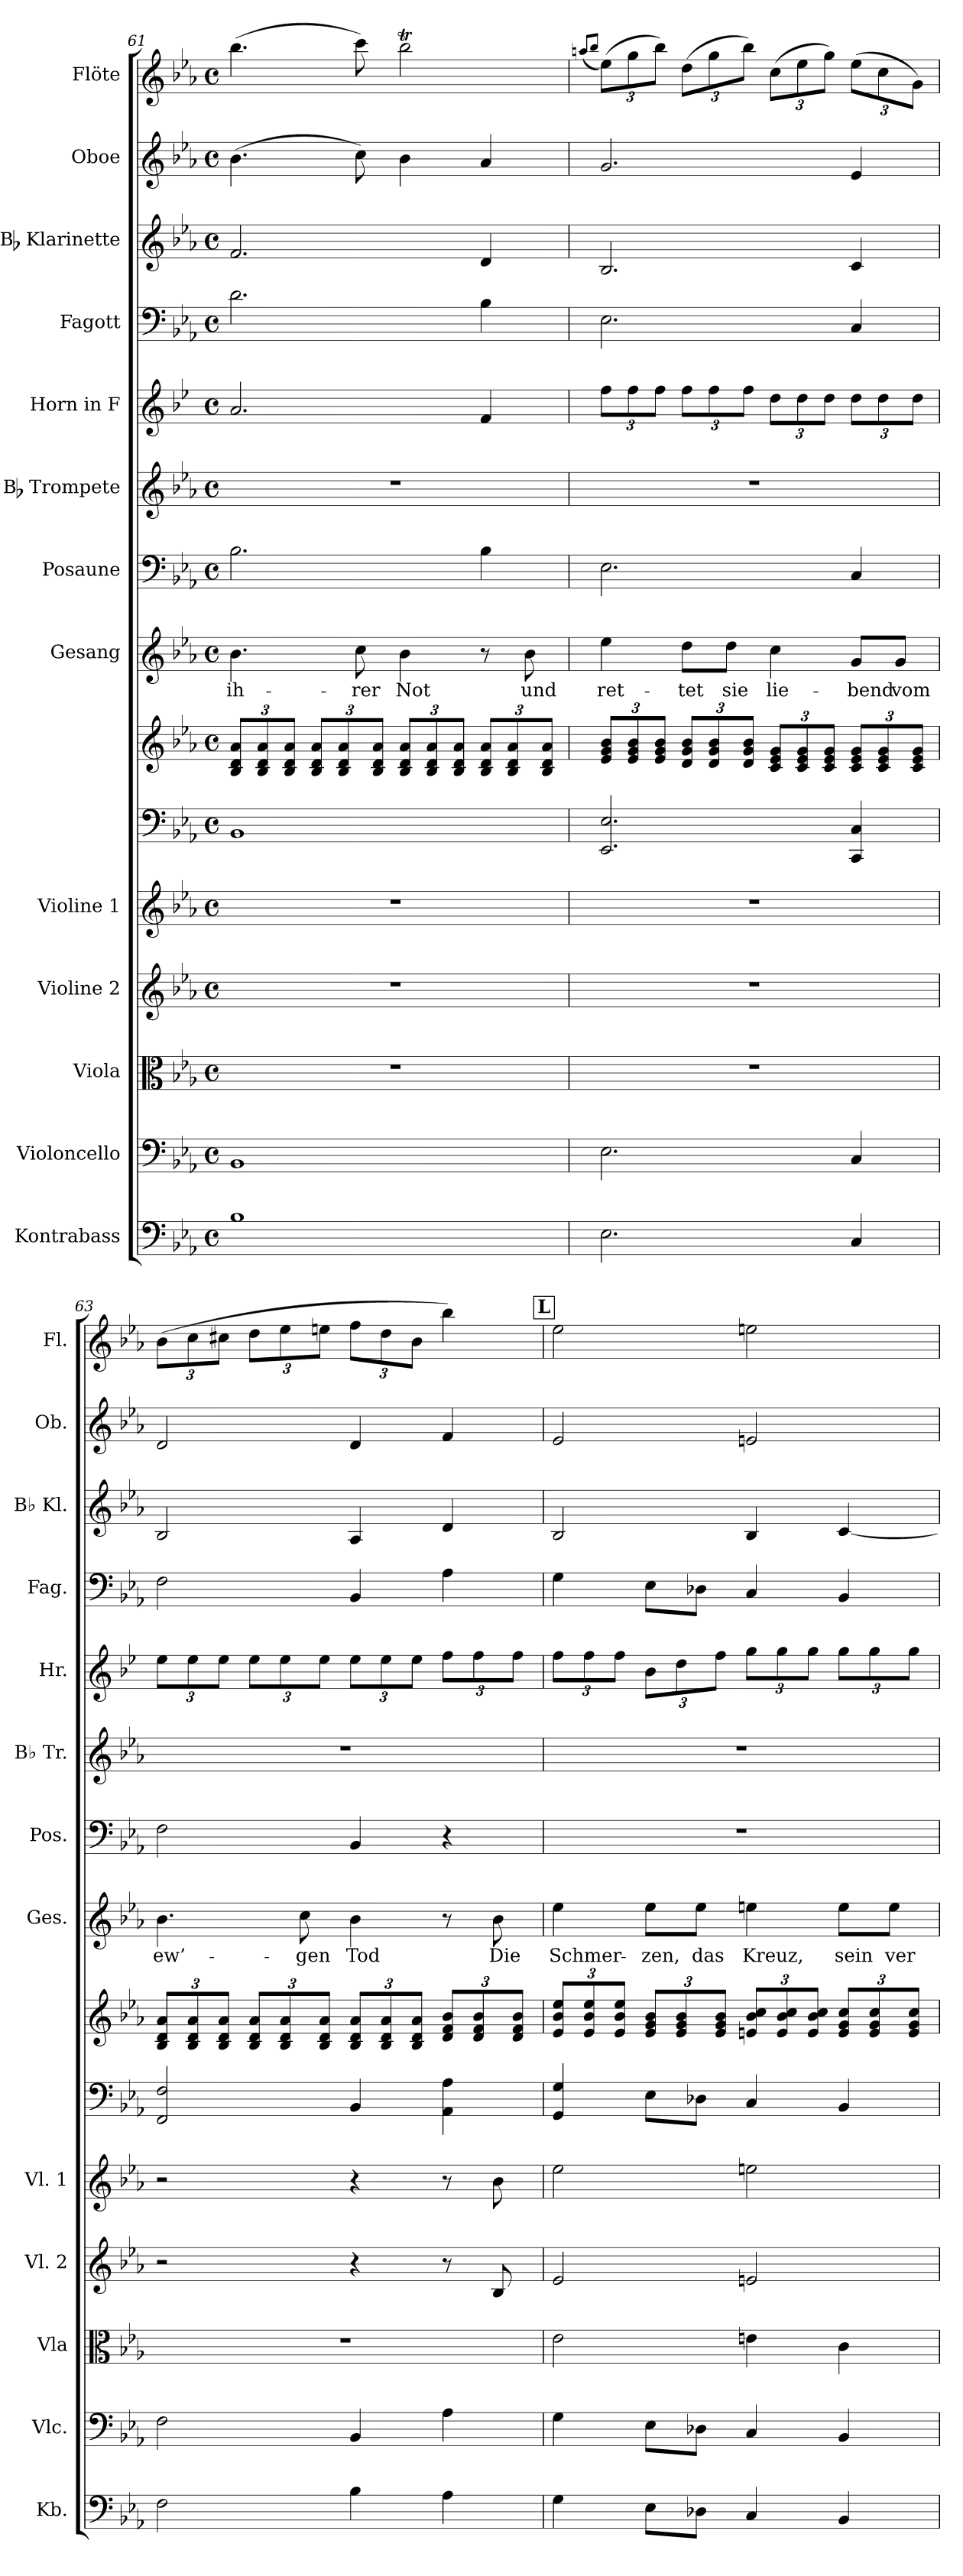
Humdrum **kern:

**kern	**kern	**kern	**kern	**kern	**kern	**kern	**kern	**text	**kern	**kern	**kern	**kern	**kern	**kern	**kern
*part14	*part13	*part12	*part11	*part10	*part9	*part9	*part8	*part8	*part7	*part6	*part5	*part4	*part3	*part2	*part1
*staff15	*staff14	*staff13	*staff12	*staff11	*staff10	*staff9	*staff8	*staff8	*staff7	*staff6	*staff5	*staff4	*staff3	*staff2	*staff1
*I"Kontrabass	*I"Violoncello	*I"Viola	*I"Violine 2	*I"Violine 1	*	*	*I"Gesang	*	*I"Posaune	*I"Bb Trompete	*I"Horn in F	*I"Fagott	*I"Bb Klarinette	*I"Oboe	*I"Flöte
*I'Kb.	*I'Vlc.	*I'Vla	*I'Vl. 2	*I'Vl. 1	*	*	*I'Ges.	*	*I'Pos.	*I'Bb Tr.	*I'Hr.	*I'Fag.	*I'Bb Kl.	*I'Ob.	*I'Fl.
*clefF4	*clefF4	*clefC3	*clefG2	*clefG2	*clefF4	*clefG2	*clefG2	*	*clefF4	*clefG2	*clefG2	*clefF4	*clefG2	*clefG2	*clefG2
*	*	*	*	*	*	*	*	*	*	*ITrd8c14	*ITrd4c7	*	*ITrd8c14	*	*
*k[b-e-a-]	*k[b-e-a-]	*k[b-e-a-]	*k[b-e-a-]	*k[b-e-a-]	*k[b-e-a-]	*k[b-e-a-]	*k[b-e-a-]	*	*k[b-e-a-]	*k[b-e-a-]	*k[b-e-a-]	*k[b-e-a-]	*k[b-e-a-]	*k[b-e-a-]	*k[b-e-a-]
*E-:	*E-:	*E-:	*E-:	*E-:	*E-:	*E-:	*E-:	*	*E-:	*E-:	*E-:	*E-:	*E-:	*E-:	*E-:
*M4/4	*M4/4	*M4/4	*M4/4	*M4/4	*M4/4	*M4/4	*M4/4	*	*M4/4	*M4/4	*M4/4	*M4/4	*M4/4	*M4/4	*M4/4
*met(c)	*met(c)	*met(c)	*met(c)	*met(c)	*met(c)	*met(c)	*met(c)	*	*met(c)	*met(c)	*met(c)	*met(c)	*met(c)	*met(c)	*met(c)
=61	=61	=61	=61	=61	=61	=61	=61	=61	=61	=61	=61	=61	=61	=61	=61
!	!	!	!	!	!	!	!	!LO:LY:b	!	!	!	!	!	!	!
1B-	1BB-	1r	1r	1r	1BB-	12B-/ 12d/ 12a-/L	4.b-\	ih-	2.B-\	1r	2.d/	2.d\	2.F/	(>4.b-\	(>4.bb-\
.	.	.	.	.	.	12B-/ 12d/ 12a-/	.	.	.	.	.	.	.	.	.
.	.	.	.	.	.	12B-/ 12d/ 12a-/J	.	.	.	.	.	.	.	.	.
.	.	.	.	.	.	12B-/ 12d/ 12a-/L	.	.	.	.	.	.	.	.	.
.	.	.	.	.	.	12B-/ 12d/ 12a-/	.	.	.	.	.	.	.	.	.
!	!	!	!	!	!	!	!	!LO:LY:b	!	!	!	!	!	!	!
.	.	.	.	.	.	.	8cc\	-rer	.	.	.	.	.	8cc\)	8ccc\)
.	.	.	.	.	.	12B-/ 12d/ 12a-/J	.	.	.	.	.	.	.	.	.
!	!	!	!	!	!	!	!	!LO:LY:b	!	!	!	!	!	!	!
.	.	.	.	.	.	12B-/ 12d/ 12a-/L	4b-\	Not	.	.	.	.	.	4b-\	2bb-T\
.	.	.	.	.	.	12B-/ 12d/ 12a-/	.	.	.	.	.	.	.	.	.
.	.	.	.	.	.	12B-/ 12d/ 12a-/J	.	.	.	.	.	.	.	.	.
.	.	.	.	.	.	12B-/ 12d/ 12a-/L	8r	.	4B-\	.	4B-/	4B-\	4D/	4a-/	.
.	.	.	.	.	.	12B-/ 12d/ 12a-/	.	.	.	.	.	.	.	.	.
!	!	!	!	!	!	!	!	!LO:LY:b	!	!	!	!	!	!	!
.	.	.	.	.	.	.	8b-\	und	.	.	.	.	.	.	.
.	.	.	.	.	.	12B-/ 12d/ 12a-/J	.	.	.	.	.	.	.	.	.
=62	=62	=62	=62	=62	=62	=62	=62	=62	=62	=62	=62	=62	=62	=62	=62
.	.	.	.	.	.	.	.	.	.	.	.	.	.	.	(<8qaan/L
.	.	.	.	.	.	.	.	.	.	.	.	.	.	.	8qbb-/J
!	!	!	!	!	!	!	!	!LO:LY:b	!	!	!	!	!	!	!
2.E-\	2.E-\	1r	1r	1r	2.EE-/ 2.E-/	12e-/ 12g/ 12b-/L	4ee-\	ret-	2.E-\	1r	12b-\L	2.E-\	2.BB-/	2.g/	(>12ee-\L)
.	.	.	.	.	.	12e-/ 12g/ 12b-/	.	.	.	.	12b-\	.	.	.	12gg\
.	.	.	.	.	.	12e-/ 12g/ 12b-/J	.	.	.	.	12b-\J	.	.	.	12bb-\J)
!	!	!	!	!	!	!	!	!LO:LY:b	!	!	!	!	!	!	!
.	.	.	.	.	.	12d/ 12g/ 12b-/L	8dd\L	-tet	.	.	12b-\L	.	.	.	(>12dd\L
.	.	.	.	.	.	12d/ 12g/ 12b-/	.	.	.	.	12b-\	.	.	.	12gg\
!	!	!	!	!	!	!	!	!LO:LY:b	!	!	!	!	!	!	!
.	.	.	.	.	.	.	8dd\J	sie	.	.	.	.	.	.	.
.	.	.	.	.	.	12d/ 12g/ 12b-/J	.	.	.	.	12b-\J	.	.	.	12bb-\J)
!	!	!	!	!	!	!	!	!LO:LY:b	!	!	!	!	!	!	!
.	.	.	.	.	.	12c/ 12e-/ 12g/L	4cc\	lie-	.	.	12g\L	.	.	.	(>12cc\L
.	.	.	.	.	.	12c/ 12e-/ 12g/	.	.	.	.	12g\	.	.	.	12ee-\
.	.	.	.	.	.	12c/ 12e-/ 12g/J	.	.	.	.	12g\J	.	.	.	12gg\J)
!	!	!	!	!	!	!	!	!LO:LY:b	!	!	!	!	!	!	!
4C/	4C/	.	.	.	4CC/ 4C/	12c/ 12e-/ 12g/L	8g/L	-bend	4C/	.	12g\L	4C/	4C/	4e-/	(>12ee-\L
.	.	.	.	.	.	12c/ 12e-/ 12g/	.	.	.	.	12g\	.	.	.	12cc\
!	!	!	!	!	!	!	!	!LO:LY:b	!	!	!	!	!	!	!
.	.	.	.	.	.	.	8g/J	vom	.	.	.	.	.	.	.
.	.	.	.	.	.	12c/ 12e-/ 12g/J	.	.	.	.	12g\J	.	.	.	12g\J)
!!LO:PB:g=z
=63	=63	=63	=63	=63	=63	=63	=63	=63	=63	=63	=63	=63	=63	=63	=63
!	!	!	!	!	!	!	!	!LO:LY:b	!	!	!	!	!	!	!
2F\	2F\	1r	2r	2r	2FF/ 2F/	12B-/ 12d/ 12a-/L	4.b-\	ew’-	2F\	1r	12a-\L	2F\	2BB-/	2d/	(>12b-\L
.	.	.	.	.	.	12B-/ 12d/ 12a-/	.	.	.	.	12a-\	.	.	.	12cc\
.	.	.	.	.	.	12B-/ 12d/ 12a-/J	.	.	.	.	12a-\J	.	.	.	12cc#X\J
.	.	.	.	.	.	12B-/ 12d/ 12a-/L	.	.	.	.	12a-\L	.	.	.	12dd\L
.	.	.	.	.	.	12B-/ 12d/ 12a-/	.	.	.	.	12a-\	.	.	.	12ee-\
!	!	!	!	!	!	!	!	!LO:LY:b	!	!	!	!	!	!	!
.	.	.	.	.	.	.	8cc\	-gen	.	.	.	.	.	.	.
.	.	.	.	.	.	12B-/ 12d/ 12a-/J	.	.	.	.	12a-\J	.	.	.	12een\J
!	!	!	!	!	!	!	!	!LO:LY:b	!	!	!	!	!	!	!
4B-\	4BB-/	.	4r	4r	4BB-/	12B-/ 12d/ 12a-/L	4b-\	Tod	4BB-/	.	12a-\L	4BB-/	4AA-/	4d/	12ff\L
.	.	.	.	.	.	12B-/ 12d/ 12a-/	.	.	.	.	12a-\	.	.	.	12dd\
.	.	.	.	.	.	12B-/ 12d/ 12a-/J	.	.	.	.	12a-\J	.	.	.	12b-\J
4A-\	4A-\	.	8r	8r	4AA-\ 4A-\	12d/ 12f/ 12b-/L	8r	.	4r	.	12b-\L	4A-\	4D/	4f/	4bb-\)
.	.	.	.	.	.	12d/ 12f/ 12b-/	.	.	.	.	12b-\	.	.	.	.
!	!	!	!	!	!	!	!	!LO:LY:b	!	!	!	!	!	!	!
.	.	.	8B-/	8b-\	.	.	8b-\	Die	.	.	.	.	.	.	.
.	.	.	.	.	.	12d/ 12f/ 12b-/J	.	.	.	.	12b-\J	.	.	.	.
!!LO:REH:place=s1:a:B:fs=9.8:t=L
=64	=64	=64	=64	=64	=64	=64	=64	=64	=64	=64	=64	=64	=64	=64	=64
!	!	!	!	!	!	!	!	!LO:LY:b	!	!	!	!	!	!	!
4G\	4G\	2e-\	2e-/	2ee-\	4GG/ 4G/	12e-/ 12b-/ 12ee-/L	4ee-\	Schmer-	1r	1r	12b-\L	4G\	2BB-/	2e-/	2ee-\
.	.	.	.	.	.	12e-/ 12b-/ 12ee-/	.	.	.	.	12b-\	.	.	.	.
.	.	.	.	.	.	12e-/ 12b-/ 12ee-/J	.	.	.	.	12b-\J	.	.	.	.
!	!	!	!	!	!	!	!	!LO:LY:b	!	!	!	!	!	!	!
8E-\L	8E-\L	.	.	.	8E-\L	12e-/ 12g/ 12b-/L	8ee-\L	-zen,	.	.	12e-\L	8E-\L	.	.	.
.	.	.	.	.	.	12e-/ 12g/ 12b-/	.	.	.	.	12g\	.	.	.	.
!	!	!	!	!	!	!	!	!LO:LY:b	!	!	!	!	!	!	!
8D-X\J	8D-X\J	.	.	.	8D-X\J	.	8ee-\J	das	.	.	.	8D-X\J	.	.	.
.	.	.	.	.	.	12e-/ 12g/ 12b-/J	.	.	.	.	12b-\J	.	.	.	.
!	!	!	!	!	!	!	!	!LO:LY:b	!	!	!	!	!	!	!
4C/	4C/	4en\	2en/	2een\	4C/	12en/ 12b-/ 12cc/L	4een\	Kreuz,	.	.	12cc\L	4C/	4BB-/	2en/	2een\
.	.	.	.	.	.	12e/ 12b-/ 12cc/	.	.	.	.	12cc\	.	.	.	.
.	.	.	.	.	.	12e/ 12b-/ 12cc/J	.	.	.	.	12cc\J	.	.	.	.
!	!	!	!	!	!	!	!	!LO:LY:b	!	!	!	!	!	!	!
4BB-/	4BB-/	4c\	.	.	4BB-/	12e/ 12g/ 12cc/L	8ee\L	sein	.	.	12cc\L	4BB-/	[4C/	.	.
.	.	.	.	.	.	12e/ 12g/ 12cc/	.	.	.	.	12cc\	.	.	.	.
!	!	!	!	!	!	!	!	!LO:LY:b	!	!	!	!	!	!	!
.	.	.	.	.	.	.	8ee\J	ver-	.	.	.	.	.	.	.
.	.	.	.	.	.	12e/ 12g/ 12cc/J	.	.	.	.	12cc\J	.	.	.	.
=	=	=	=	=	=	=	=	=	=	=	=	=	=	=	=
*-	*-	*-	*-	*-	*-	*-	*-	*-	*-	*-	*-	*-	*-	*-	*-
